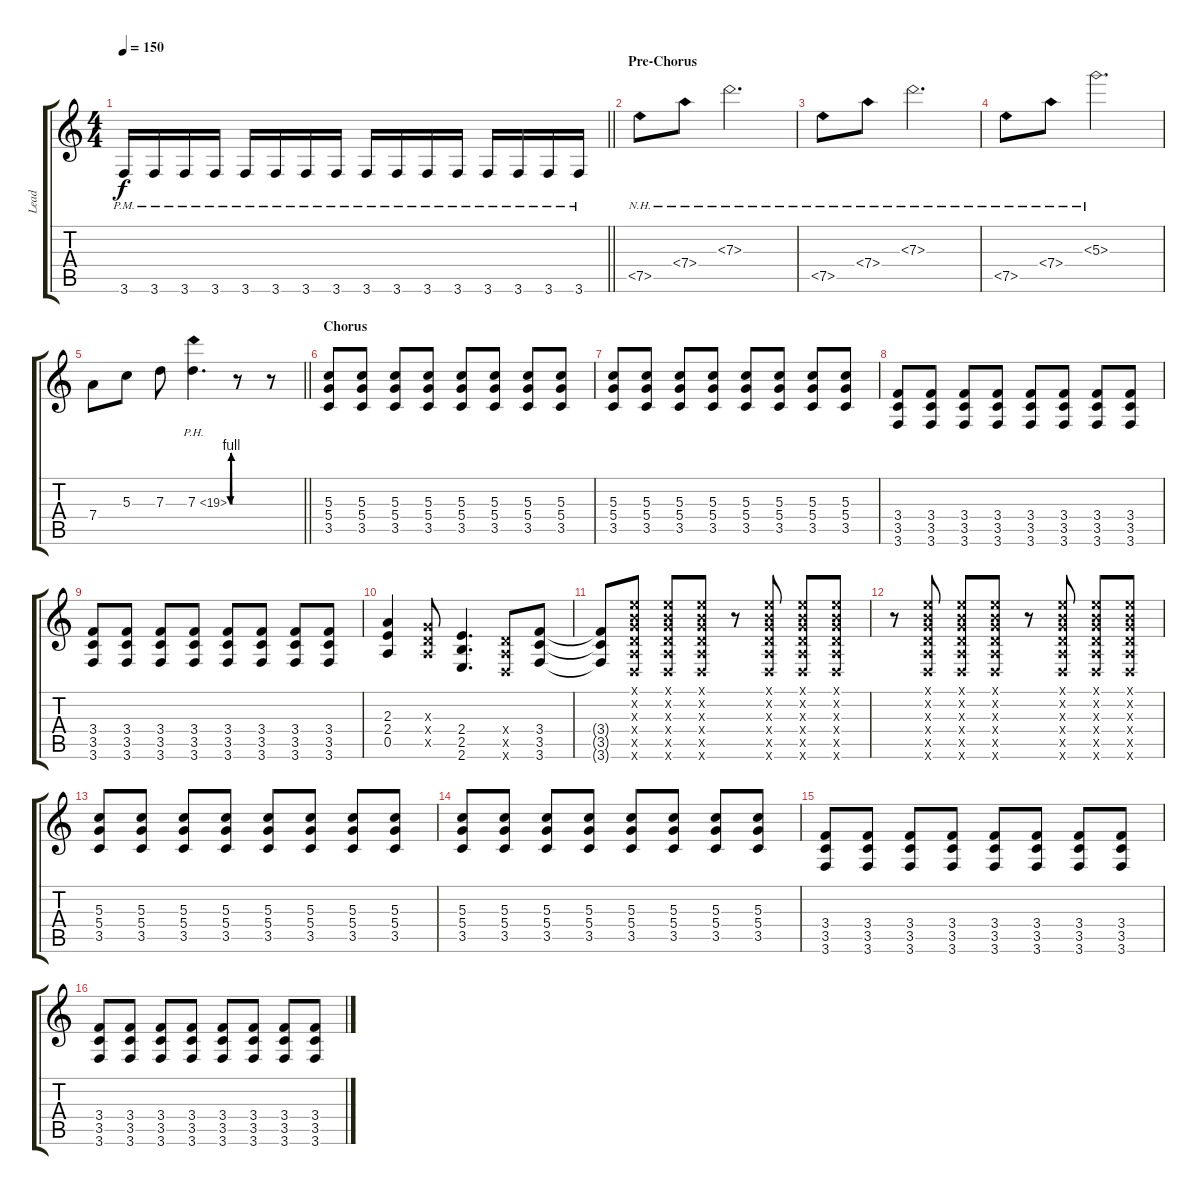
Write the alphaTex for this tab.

\track ("Lead" "Lead") {instrument distortionguitar}
\staff {score tabs}
\tuning (E4 B3 G3 D3 A2 D2) {hide}
\ts (4 4)
\tempo 150
\clef g2
\barLineRight lightlight
\ks c
3.6{pm}.16{dy f} 3.6{pm}.16 3.6{pm}.16 3.6{pm}.16 3.6{pm}.16 3.6{pm}.16 3.6{pm}.16 3.6{pm}.16 3.6{pm}.16 3.6{pm}.16 3.6{pm}.16 3.6{pm}.16 3.6{pm}.16 3.6{pm}.16 3.6{pm}.16 3.6{pm}.16 |
\section ("" "Pre-Chorus")
7.5{nh}.8 7.4{nh}.8 7.3{nh}.2{d} |
7.5{nh}.8 7.4{nh}.8 7.3{nh}.2{d} |
7.5{nh}.8 7.4{nh}.8 5.3{nh}.2{d} |
\barLineRight lightlight
7.4.8 5.3.8 7.3.8 7.3{be (custom 0 0 10 4 20 4 30 0 60 0) ph 12}.4{d} r.8 r.8 |
\section ("" "Chorus")
(5.3 5.4 3.5).8 (5.3 5.4 3.5).8 (5.3 5.4 3.5).8 (5.3 5.4 3.5).8 (5.3 5.4 3.5).8 (5.3 5.4 3.5).8 (5.3 5.4 3.5).8 (5.3 5.4 3.5).8 |
(5.3 5.4 3.5).8 (5.3 5.4 3.5).8 (5.3 5.4 3.5).8 (5.3 5.4 3.5).8 (5.3 5.4 3.5).8 (5.3 5.4 3.5).8 (5.3 5.4 3.5).8 (5.3 5.4 3.5).8 |
(3.4 3.5 3.6).8 (3.4 3.5 3.6).8 (3.4 3.5 3.6).8 (3.4 3.5 3.6).8 (3.4 3.5 3.6).8 (3.4 3.5 3.6).8 (3.4 3.5 3.6).8 (3.4 3.5 3.6).8 |
(3.4 3.5 3.6).8 (3.4 3.5 3.6).8 (3.4 3.5 3.6).8 (3.4 3.5 3.6).8 (3.4 3.5 3.6).8 (3.4 3.5 3.6).8 (3.4 3.5 3.6).8 (3.4 3.5 3.6).8 |
(2.3 2.4 0.5).4 (0.3{x} 0.4{x} 0.5{x}).8 (2.4 2.5 2.6).4{d} (0.4{x} 0.5{x} 0.6{x}).8 (3.4 3.5 3.6).8 |
(3.4{t} 3.5{t} 3.6{t}).8 (0.1{x} 0.2{x} 0.3{x} 0.4{x} 0.5{x} 0.6{x}).8 (0.1{x} 0.2{x} 0.3{x} 0.4{x} 0.5{x} 0.6{x}).8 (0.1{x} 0.2{x} 0.3{x} 0.4{x} 0.5{x} 0.6{x}).8 r.8 (0.1{x} 0.2{x} 0.3{x} 0.4{x} 0.5{x} 0.6{x}).8 (0.1{x} 0.2{x} 0.3{x} 0.4{x} 0.5{x} 0.6{x}).8 (0.1{x} 0.2{x} 0.3{x} 0.4{x} 0.5{x} 0.6{x}).8 |
r.8 (0.1{x} 0.2{x} 0.3{x} 0.4{x} 0.5{x} 0.6{x}).8 (0.1{x} 0.2{x} 0.3{x} 0.4{x} 0.5{x} 0.6{x}).8 (0.1{x} 0.2{x} 0.3{x} 0.4{x} 0.5{x} 0.6{x}).8 r.8 (0.1{x} 0.2{x} 0.3{x} 0.4{x} 0.5{x} 0.6{x}).8 (0.1{x} 0.2{x} 0.3{x} 0.4{x} 0.5{x} 0.6{x}).8 (0.1{x} 0.2{x} 0.3{x} 0.4{x} 0.5{x} 0.6{x}).8 |
(5.3 5.4 3.5).8 (5.3 5.4 3.5).8 (5.3 5.4 3.5).8 (5.3 5.4 3.5).8 (5.3 5.4 3.5).8 (5.3 5.4 3.5).8 (5.3 5.4 3.5).8 (5.3 5.4 3.5).8 |
(5.3 5.4 3.5).8 (5.3 5.4 3.5).8 (5.3 5.4 3.5).8 (5.3 5.4 3.5).8 (5.3 5.4 3.5).8 (5.3 5.4 3.5).8 (5.3 5.4 3.5).8 (5.3 5.4 3.5).8 |
(3.4 3.5 3.6).8 (3.4 3.5 3.6).8 (3.4 3.5 3.6).8 (3.4 3.5 3.6).8 (3.4 3.5 3.6).8 (3.4 3.5 3.6).8 (3.4 3.5 3.6).8 (3.4 3.5 3.6).8 |
(3.4 3.5 3.6).8 (3.4 3.5 3.6).8 (3.4 3.5 3.6).8 (3.4 3.5 3.6).8 (3.4 3.5 3.6).8 (3.4 3.5 3.6).8 (3.4 3.5 3.6).8 (3.4 3.5 3.6).8
